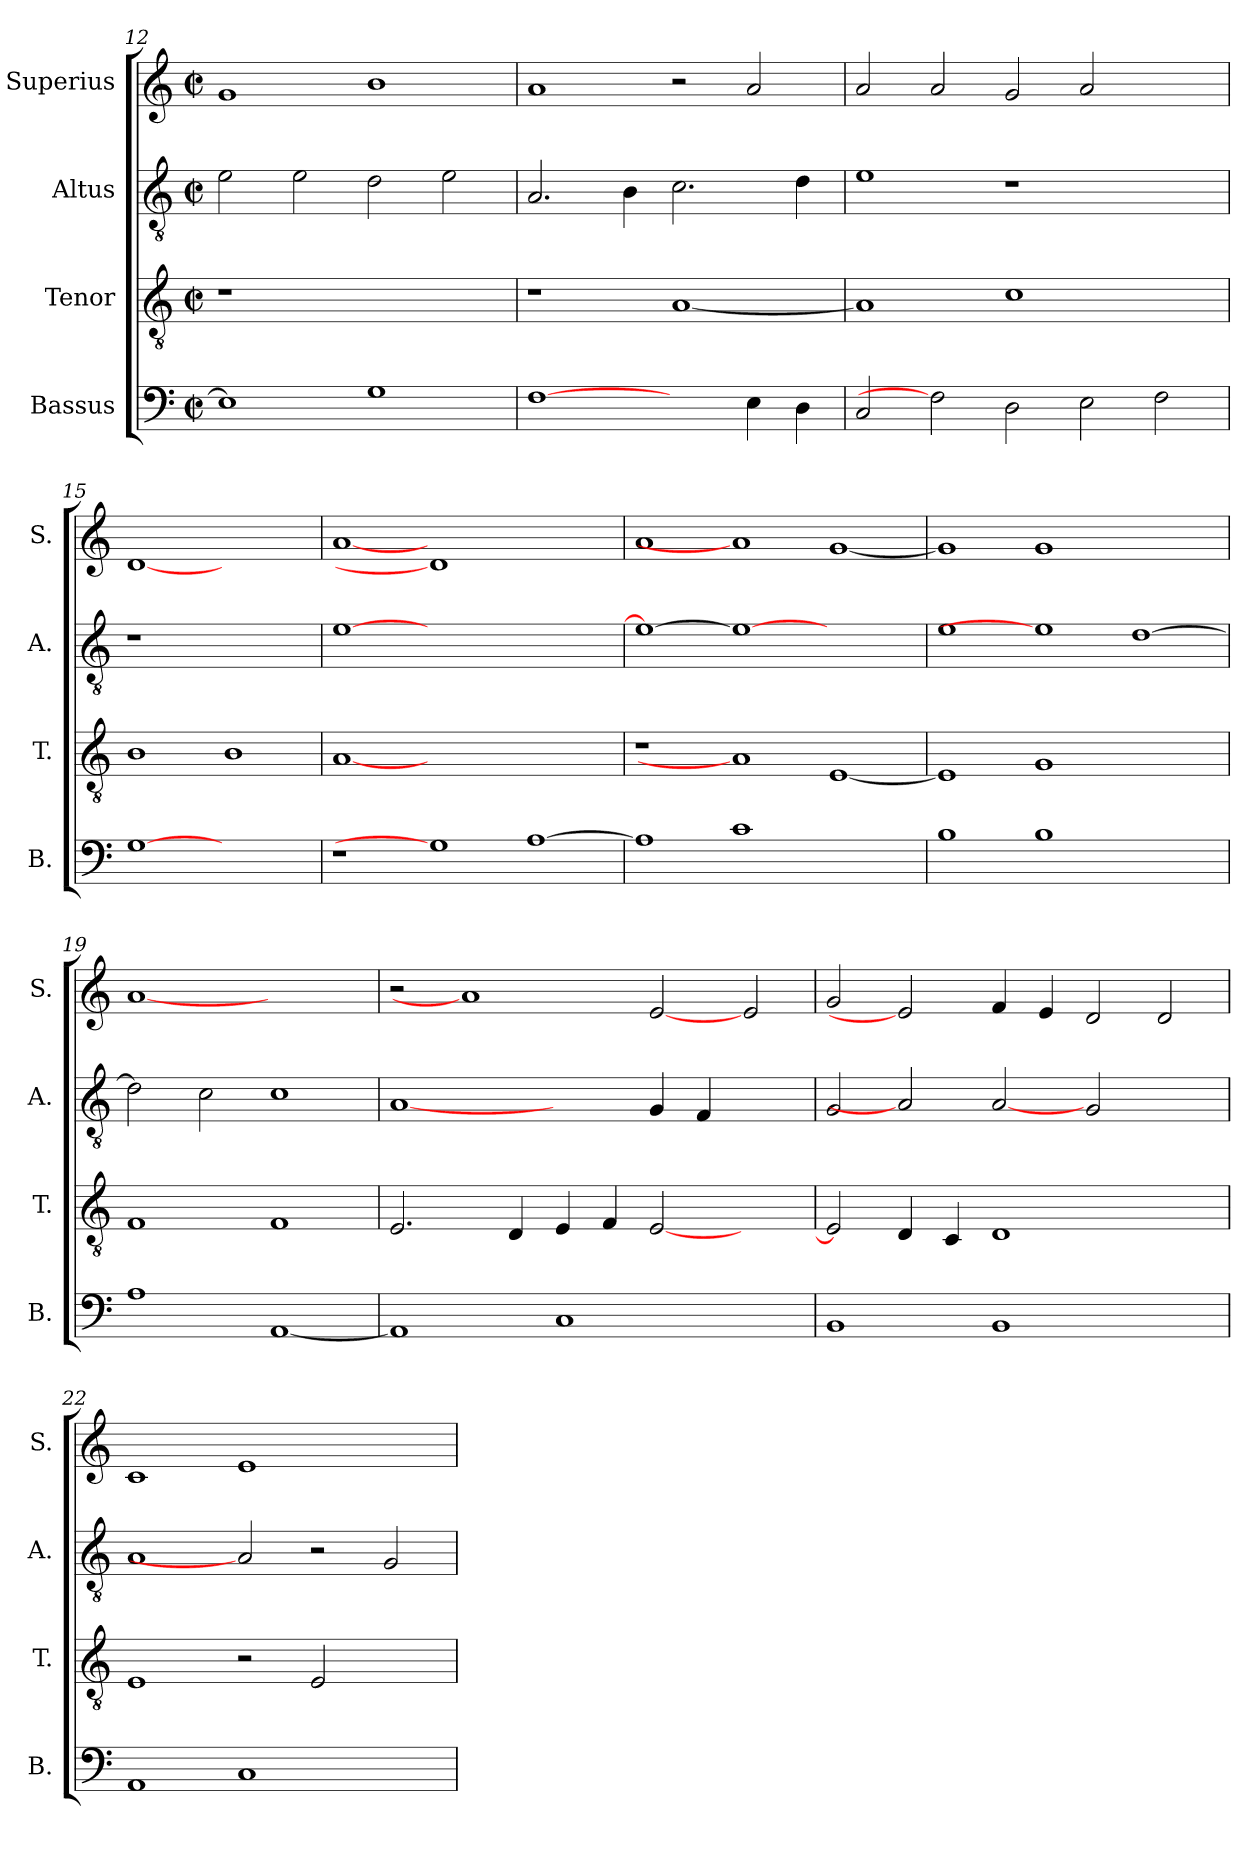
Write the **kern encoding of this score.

**kern	**kern	**kern	**kern
*part4	*part3	*part2	*part1
*staff4	*staff3	*staff2	*staff1
*I"Bassus	*I"Tenor	*I"Altus	*I"Superius
*I'B.	*I'T.	*I'A.	*I'S.
*clefF4	*clefGv2	*clefGv2	*clefG2
*	*ITrd7c12	*ITrd7c12	*
*k[]	*k[]	*k[]	*k[]
*C:	*C:	*C:	*C:
*M2/2	*M2/2	*M2/2	*M2/2
*met(c|)	*met(c|)	*met(c|)	*met(c|)
=12	=12	=12	=12
!	!LO:N:vis=1	!	!
1Ei]	1r	2Ei\	1gi
.	.	2Ei\	.
1Gi	1ryy	2Di\	1bi
.	.	2Ei\	.
!!LO:LB:g=z
=13	=13	=13	=13
[1Fi	1r	2.AAi/	1ai
.	.	4BBi\	.
2ryy	[<1AAi	2.Ci\	2r
4Ei\	.	.	2ai/
4Di\	.	4Di\	.
=14	=14	=14	=14
2Ci/	1AAi]	1Ei	2ai/
2Fi]	.	.	2ai/
2Di\	1Ci	1r	2gi/
2Ei\	.	.	2ai/
2Fi\	2ryy	2ryy	2ryy
=15	=15	=15	=15
!	!	!LO:N:vis=1	!
[1Gi	1BBi	1r	[1di
1ryy	1BBi	1ryy	1ryy
=16	=16	=16	=16
1r	[1AAi	[>1Ei	[1ai
1Gi]	0ryy	0ryy	1di]
[>1Ai	.	.	1ryy
=17	=17	=17	=17
1Ai]	1r	1Ei_>	1ai
1ci	1AAi]	1Ei_	1ai]
1ryy	[<1EEi	1ryy	[<1gi
=18	=18	=18	=18
1Bi	1EEi]	1Ei	1gi]
1Bi	1GGi	1Ei]	1gi
1ryy	1ryy	[>1Di	1ryy
!!LO:PB:g=z
=19	=19	=19	=19
1Ai	1FFi	2Di\]	[1ai
.	.	2Ci\	.
[<1AAi	1FFi	1Ci	1ryy
=20	=20	=20	=20
1AAi]	2.EEi/	[1AAi	2r
.	.	.	1ai]
.	4DDi/	.	.
1Ci	4EEi/	2ryy	.
.	4FFi/	.	.
.	[<2EEi/	4GGi/	[2ei
.	.	4FFi/	.
2ryy	2ryy	2ryy	2ei/
=21	=21	=21	=21
1BBi	2EEi/]	2GGi/	2gi/
.	4DDi/	2AAi]	2ei]
.	4CCi/	.	.
1BBi	1DDi	[2AAi	4fi/
.	.	.	4ei/
.	.	2GGi/	2di/
2ryy	2ryy	2ryy	2di/
=22	=22	=22	=22
1AAi	1EEi	1AAi	1ci
1Ci	2r	2AAi]	1ei
.	2EEi/	2r	.
2ryy	2ryy	2GGi/	2ryy
=	=	=	=
*-	*-	*-	*-
